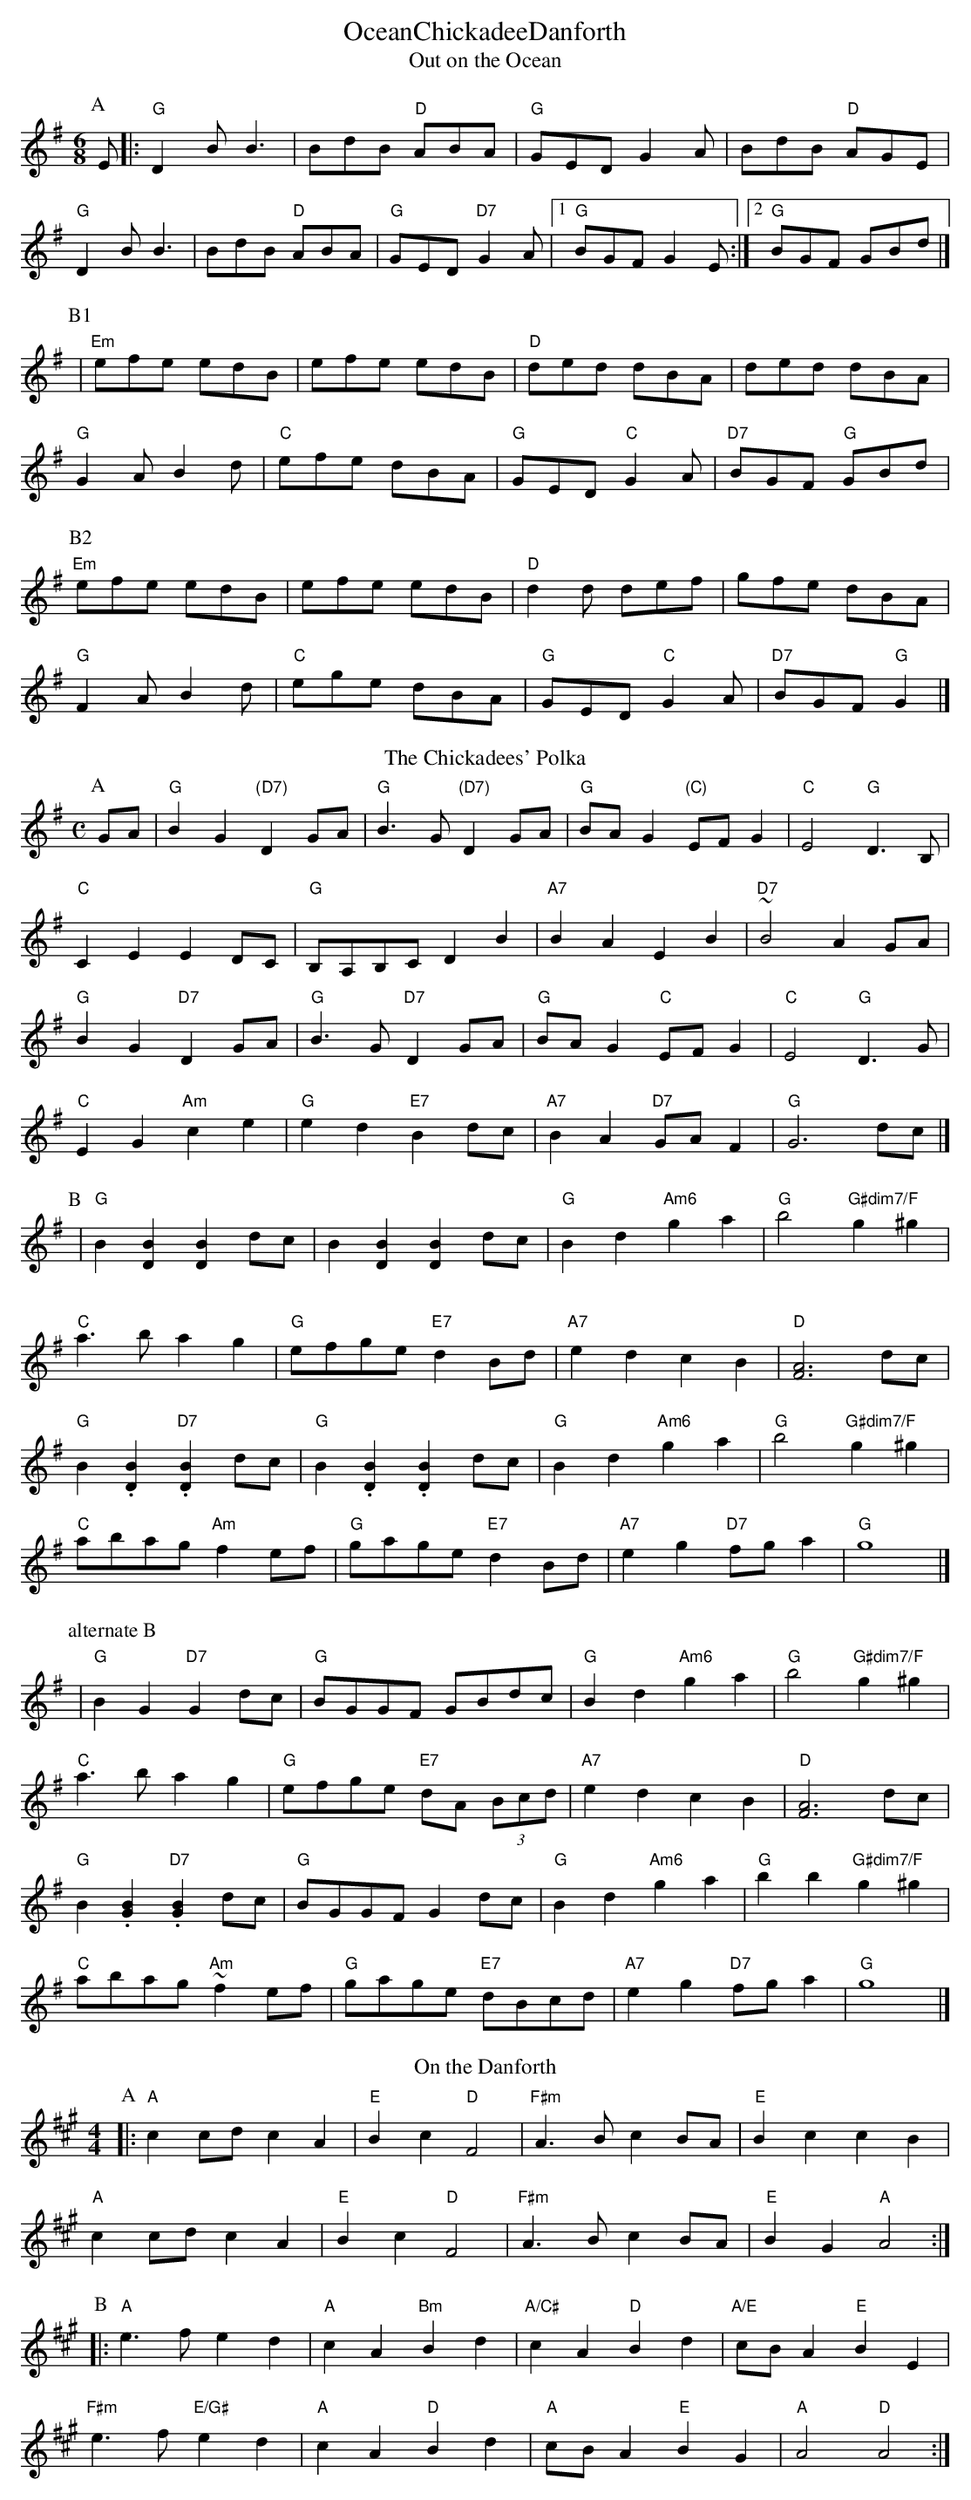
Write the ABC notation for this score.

X:1
T:OceanChickadeeDanforth
T:
T:Out on the Ocean
M:6/8
L:1/8
K:Gmaj
P:A
E |: "G" D2B B3 |BdB "D" ABA |"G" GED G2 A |BdB "D" AGE |
"G" D2B B3 |BdB "D" ABA |"G" GED  "D7"G2 A |1 "G" BGF G2 E:|2 "G" BGF GBd |]
P:B1
|"Em" efe edB |efe edB |"D" ded dBA |ded dBA |
"G" G2 A B2 d |"C" efe dBA |"G" GED "C" G2 A | "D7" BGF "G" GBd |
P:B2
"Em" efe edB |efe edB |"D" d2 d def | gfe dBA |
"G" F2 A B2 d |"C" ege dBA |"G" GED "C" G2 A | "D7" BGF "G" G2|]
T:The Chickadees' Polka
M:C
L:1/8
K:G
P:A
GA |\
"G" B2G2 "(D7)" D2GA | "G" B2>G2 "(D7)" D2GA | "G" BAG2  "(C)" EFG2 | "C" E4 "G" D2>B,2 |
"C" C2E2 E2DC | "G" B,A,B,C D2B2 | "A7" B2A2 E2B2 | "D7" ~B4 A2 GA |
"G" B2G2 "D7" D2GA | "G" B2>G2 "D7" D2GA | "G" BA G2  "C" EFG2 | "C" E4 "G" D2>G2  |
"C" E2G2 "Am" c2e2 | "G" e2d2 "E7" B2dc | "A7" B2A2 "D7" GA F2 | "G" G6 dc |]
P:B
| "G" B2 [BD]2 [BD]2 dc | B2 [BD]2 [BD]2 dc | "G" B2 d2 "Am6" g2 a2 |   "G" b4 "G#dim7/F" g2 ^g2 |
  "C" a3 b a2 g2 | "G" efge "E7" d2 Bd | "A7" e2d2 c2B2 | "D" [A6F6] dc |
  "G" B2 .[BD]2 "D7" .[BD]2 dc | "G" B2 .[BD]2 .[BD]2 dc | "G" B2 d2 "Am6" g2a2 |  "G" b4 "G#dim7/F" g2^g2 |
  "C" abag "Am" f2 ef | "G" gage "E7" d2 Bd | "A7" e2 g2 "D7" fg a2 | "G" g8 |]
P:alternate B
| "G" B2 G2 "D7" G2 dc | "G" BGGF GBdc | "G" B2 d2 "Am6" g2 a2 |   "G" b4 "G#dim7/F" g2 ^g2 |
  "C" a3 b a2 g2 | "G" efge "E7" dA (3Bcd | "A7" e2d2 c2B2 | "D" [A6F6] dc |
  "G" B2 .[GB]2 "D7" .[GB]2 dc | "G" BGGF G2 dc | "G" B2 d2 "Am6" g2a2 |  "G" b2 b2 "G#dim7/F" g2^g2 |
  "C" abag "Am" ~f2 ef | "G" gage "E7" dBcd | "A7" e2 g2 "D7" fg a2 | "G" g8 |]
T:On the Danforth
M:4/4
L:1/8
K:Amaj
P:A
|: "A" c2 cd c2A2 | "E" B2c2 "D"F4|"F#m" A2>B2 c2 BA | "E" B2c2c2B2|
"A" c2 cd c2A2 | "E" B2c2 "D" F4|"F#m" A2>B2 c2 BA | "E" B2G2 "A" A4:|
P:B
|:"A" e2>f2 e2d2 | "A" c2A2 "Bm" B2d2 | "A/C#" c2 A2 "D" B2d2 | "A/E" cB A2 "E" B2E2|
"F#m" e2>f2 "E/G#" e2d2 |"A" c2A2 "D" B2d2 |"A" cB A2 "E" B2G2 | "A" A4 "D" A4:|
